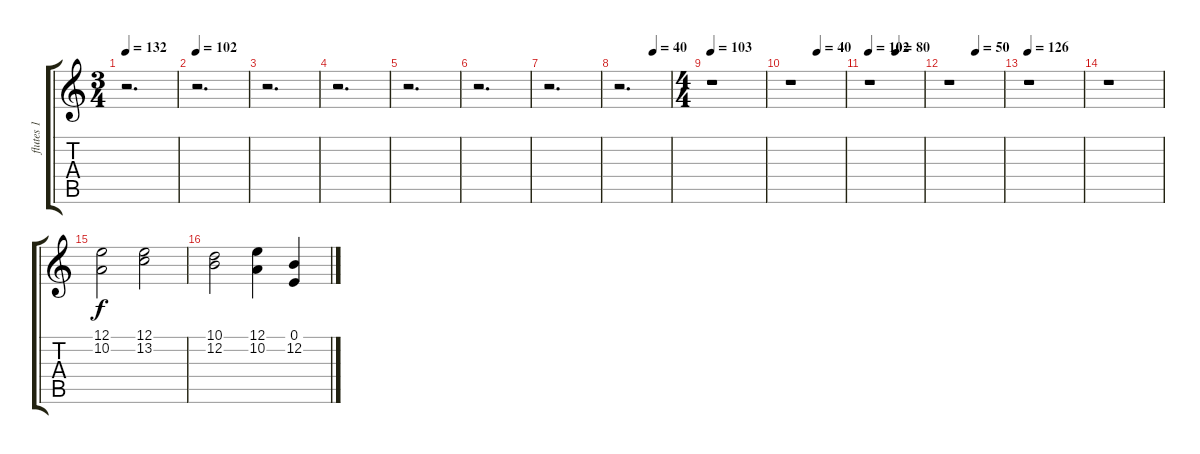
\track ("flutes 1" "flutes 1") {instrument recorder}
\staff {score tabs}
\tuning (E4 B3 G3 D3 A2 E2) {hide}
\ts (3 4)
\tempo 132
\clef g2
\ks c
r.2{d dy f} |
\tempo 102
r.2{d} |
r.2{d} |
r.2{d} |
r.2{d} |
r.2{d} |
r.2{d} |
\tempo (40 0.6666666666666666)
r.2{d} |
\ts (4 4)
\tempo 103
r.1 |
\tempo (40 0.5)
r.1 |
\tempo 102
\tempo (80 0.5)
r.1 |
\tempo (50 0.5)
r.1 |
\tempo 126
r.1 |
r.1 |
(12.1 10.2).2 (12.1 13.2).2 |
(10.1 12.2).2 (12.1 10.2).4 (0.1 12.2).4
